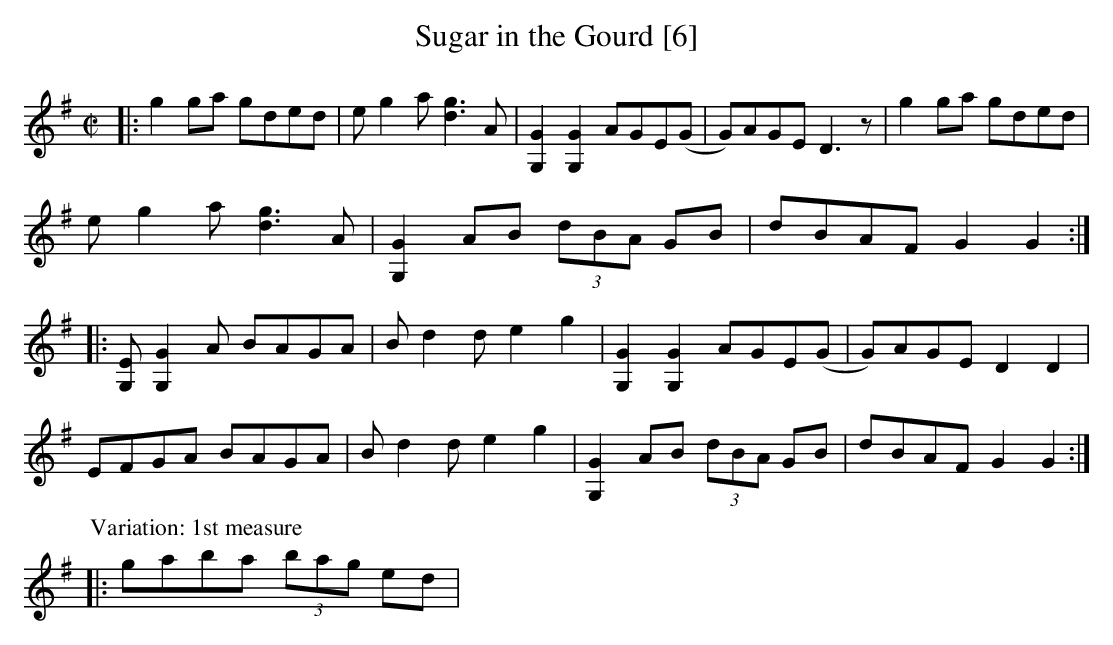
X:1
T:Sugar in the Gourd [6]
L:1/8
M:C|
K:G
|: g2 ga gded | e g2 a [d3g3]A | [G,2G2][G,2G2] AGE(G | G)AGE D3z | g2 ga gded |
   e g2 a [d3g3]A | [G,2G2] AB (3dBA GB | dBAF G2 G2 :|
|: [G,E][G,2G2]A BAGA | B d2 d e2g2 | [G,2G2][G,2G2] AGE(G | G)AGE D2D2 |
   EFGA BAGA | B d2 d e2g2 | [G,2G2] AB (3dBA GB | dBAF G2 G2 :|
P: Variation: 1st measure
|: gaba (3bag ed |
